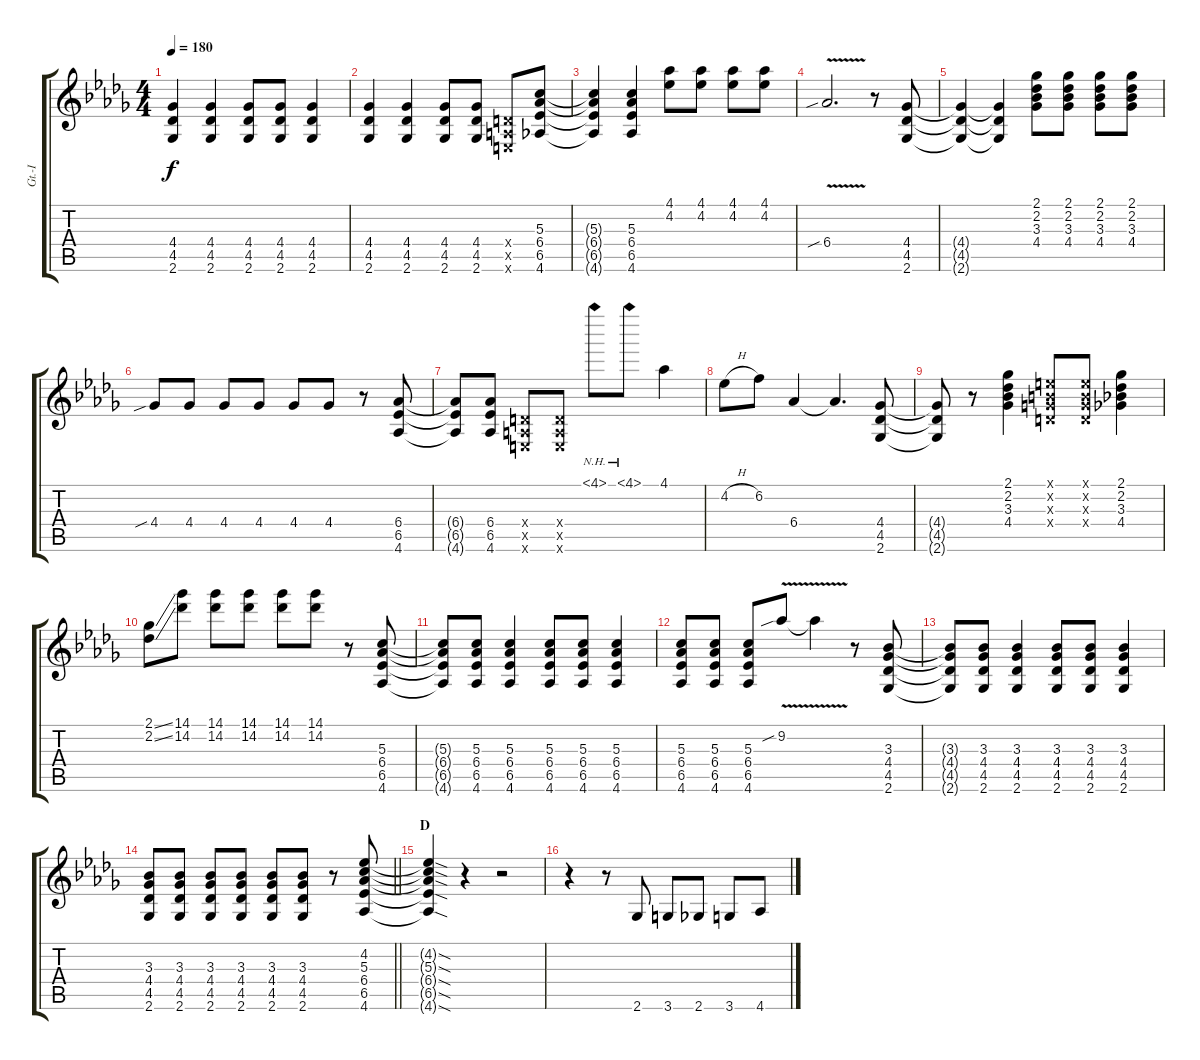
\track ("Gt.-I" "Gt.-I") {instrument overdrivenguitar}
\staff {score tabs}
\tuning (E4 B3 G3 D3 A2 E2) {hide}
\ts (4 4)
\tempo 180
\clef g2
\ks db
(4.4{t} 4.5{t} 2.6{t}).4{dy f} (4.4 4.5 2.6).4 (4.4 4.5 2.6).8 (4.4 4.5 2.6).8 (4.4 4.5 2.6).4 |
(4.4 4.5 2.6).4 (4.4 4.5 2.6).4 (4.4 4.5 2.6).8 (4.4 4.5 2.6).8 (0.4{x} 0.5{x} 0.6{x}).8 (5.3 6.4 6.5 4.6).8 |
(5.3{t} 6.4{t} 6.5{t} 4.6{t}).4 (5.3 6.4 6.5 4.6).4 (4.1 4.2).8 (4.1 4.2).8 (4.1 4.2).8 (4.1 4.2).8 |
6.4{v sib}.2{d} r.8 (4.4 4.5 2.6).8 |
(4.4{t} 4.5{t} 2.6{t}).4 (4.4{t} 4.5{t} 2.6{t}).4 (2.1 2.2 3.3 4.4).8 (2.1 2.2 3.3 4.4).8 (2.1 2.2 3.3 4.4).8 (2.1 2.2 3.3 4.4).8 |
4.4{sib}.8 4.4.8 4.4.8 4.4.8 4.4.8 4.4.8 r.8 (6.4 6.5 4.6).8 |
(6.4{t} 6.5{t} 4.6{t}).8 (6.4 6.5 4.6).8 (0.4{x} 0.5{x} 0.6{x}).8 (0.4{x} 0.5{x} 0.6{x}).8 4.1{nh}.8 4.1{nh}.8 4.1.4 |
4.2{h}.8 6.2.8 6.4.4 6.4{t}.4{d} (4.4 4.5 2.6).8 |
(4.4{t} 4.5{t} 2.6{t}).8 r.8 (2.1 2.2 3.3 4.4).4 (0.1{x} 0.2{x} 0.3{x} 0.4{x}).8 (0.1{x} 0.2{x} 0.3{x} 0.4{x}).8 (2.1 2.2 3.3 4.4).4 |
(2.1{ss} 2.2{ss}).8 (14.1 14.2).8 (14.1 14.2).8 (14.1 14.2).8 (14.1 14.2).8 (14.1 14.2).8 r.8 (5.3 6.4 6.5 4.6).8 |
(5.3{t} 6.4{t} 6.5{t} 4.6{t}).8 (5.3 6.4 6.5 4.6).8 (5.3 6.4 6.5 4.6).4 (5.3 6.4 6.5 4.6).8 (5.3 6.4 6.5 4.6).8 (5.3 6.4 6.5 4.6).4 |
(5.3 6.4 6.5 4.6).8 (5.3 6.4 6.5 4.6).8 (5.3 6.4 6.5 4.6).8 9.2{v sib}.8 9.2{t}.4 r.8 (3.3 4.4 4.5 2.6).8 |
(3.3{t} 4.4{t} 4.5{t} 2.6{t}).8 (3.3 4.4 4.5 2.6).8 (3.3 4.4 4.5 2.6).4 (3.3 4.4 4.5 2.6).8 (3.3 4.4 4.5 2.6).8 (3.3 4.4 4.5 2.6).4 |
\barLineRight lightlight
(3.3 4.4 4.5 2.6).8 (3.3 4.4 4.5 2.6).8 (3.3 4.4 4.5 2.6).8 (3.3 4.4 4.5 2.6).8 (3.3 4.4 4.5 2.6).8 (3.3 4.4 4.5 2.6).8 r.8 (4.2 5.3 6.4 6.5 4.6).8 |
\section ("" "D")
(4.2{sod t} 5.3{sod t} 6.4{sod t} 6.5{sod t} 4.6{sod t}).4 r.4 r.2 |
r.4 r.8 2.6.8 3.6.8 2.6.8 3.6.8 4.6.8
